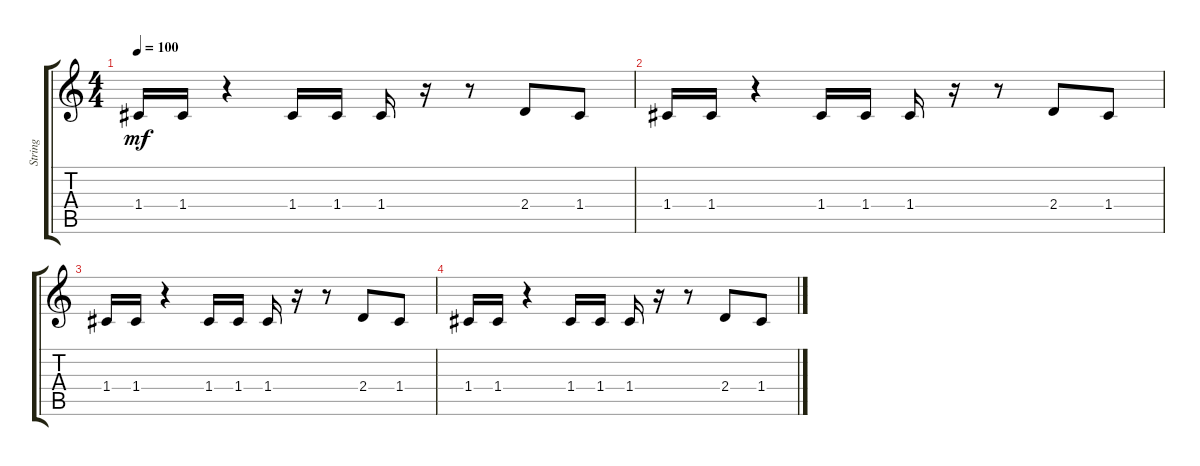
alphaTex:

\track ("String" "String") {instrument guitarharmonics}
\staff {score tabs}
\tuning (D4 A3 F3 C3 G2 D2) {hide}
\ts (4 4)
\tempo 100
\clef g2
\ks c
1.4.16{dy mf} 1.4.16 r.4 1.4.16 1.4.16 1.4.16 r.16 r.8 2.4.8 1.4.8 |
1.4.16 1.4.16 r.4 1.4.16 1.4.16 1.4.16 r.16 r.8 2.4.8 1.4.8 |
1.4.16 1.4.16 r.4 1.4.16 1.4.16 1.4.16 r.16 r.8 2.4.8 1.4.8 |
1.4.16 1.4.16 r.4 1.4.16 1.4.16 1.4.16 r.16 r.8 2.4.8 1.4.8
